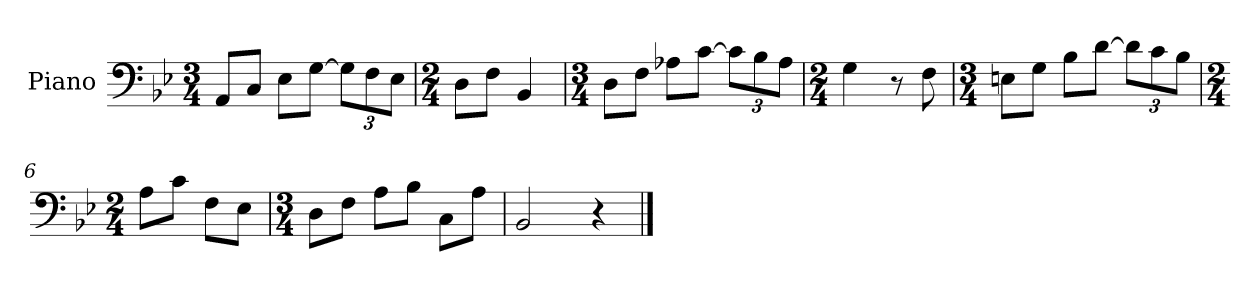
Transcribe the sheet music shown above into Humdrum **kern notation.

**kern
*part1
*staff1
*I"Piano
*I'Pno
*clefF4
*k[b-e-]
*M3/4
=1
8AA/L
8C/J
8E-\L
[8G\J
12G\L]
12F\
12E-\J
=2
*M2/4
8D\L
8F\J
4BB-/
=3
*M3/4
8D\L
8F\J
8A-X\L
[8c\J
12c\L]
12B-\
12A-\J
=4
*M2/4
4G\
8r
8F\
=5
*M3/4
8En\L
8G\J
8B-\L
[8d\J
12d\L]
12c\
12B-\J
=6
*M2/4
8A\L
8c\J
8F\L
8E-\J
=7
*M3/4
8D\L
8F\J
8A\L
8B-\J
8C\L
8A\J
=8
2BB-/
4r
==
*-
